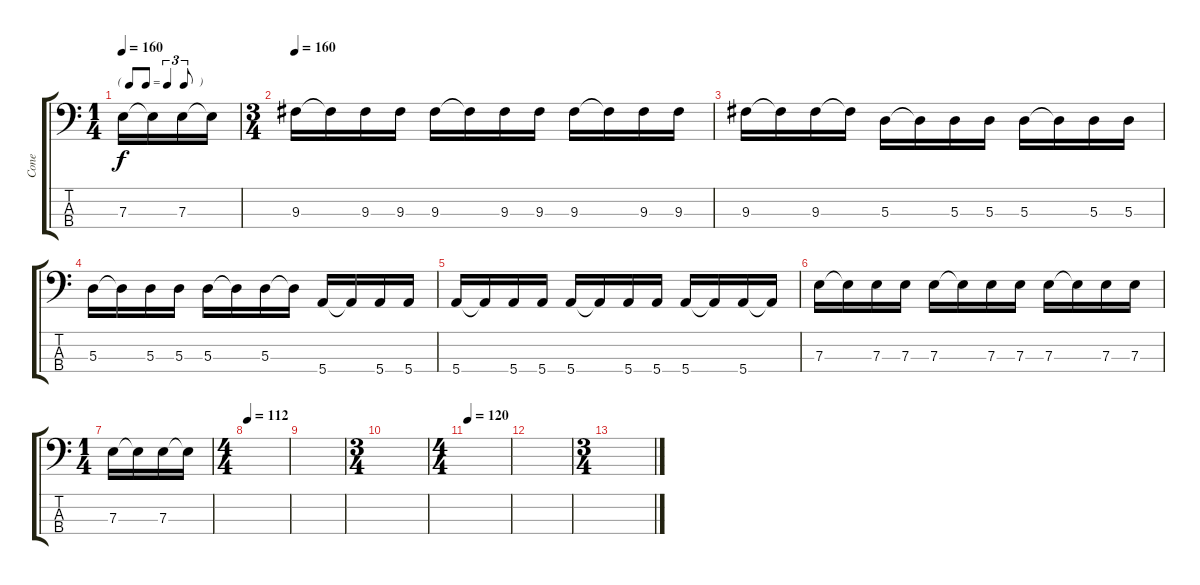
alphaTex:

\track ("Cone                     bass" "Cone      ") {instrument electricbasspick}
\staff {score tabs}
\tuning (G2 D2 A1 E1) {hide}
\ts (1 4)
\tf triplet8th
\tempo 160
\clef f4
\ks c
7.3.16{dy f} 7.3{t}.16 7.3.16 7.3{t}.16 |
\ts (3 4)
\tempo 160
9.3.16 9.3{t}.16 9.3.16 9.3.16 9.3.16 9.3{t}.16 9.3.16 9.3.16 9.3.16 9.3{t}.16 9.3.16 9.3.16 |
9.3.16 9.3{t}.16 9.3.16 9.3{t}.16 5.3.16 5.3{t}.16 5.3.16 5.3.16 5.3.16 5.3{t}.16 5.3.16 5.3.16 |
5.3.16 5.3{t}.16 5.3.16 5.3.16 5.3.16 5.3{t}.16 5.3.16 5.3{t}.16 5.4.16 5.4{t}.16 5.4.16 5.4.16 |
5.4.16 5.4{t}.16 5.4.16 5.4.16 5.4.16 5.4{t}.16 5.4.16 5.4.16 5.4.16 5.4{t}.16 5.4.16 5.4{t}.16 |
7.3.16 7.3{t}.16 7.3.16 7.3.16 7.3.16 7.3{t}.16 7.3.16 7.3.16 7.3.16 7.3{t}.16 7.3.16 7.3.16 |
\ts (1 4)
7.3.16 7.3{t}.16 7.3.16 7.3{t}.16 |
\ts (4 4)
\tempo 120
\tempo 112
|
|
\ts (3 4)
|
\ts (4 4)
\tempo 120
|
|
\ts (3 4)
